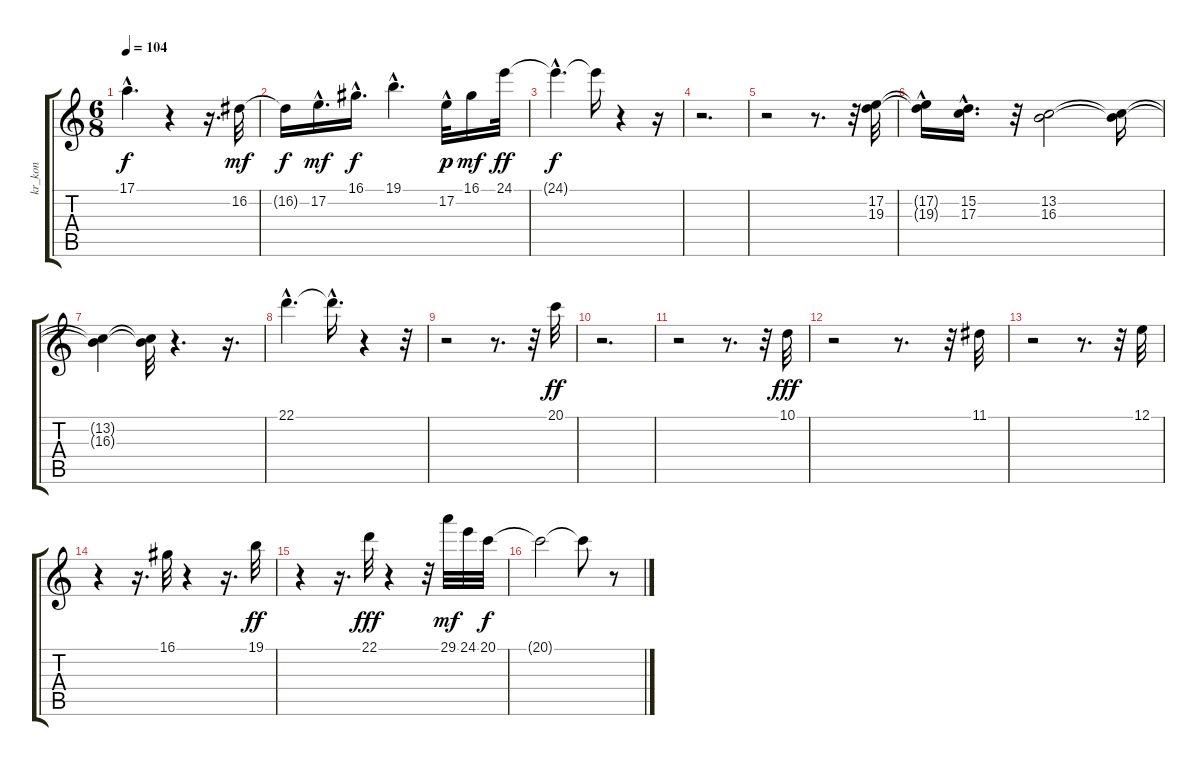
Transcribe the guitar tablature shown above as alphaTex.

\track ("kr_kon" "kr_kon") {instrument vibraphone}
\staff {score tabs}
\tuning (E4 B3 G3 D3 A2 E2) {hide}
\ts (6 8)
\tempo 104
\clef g2
\ks c
17.1{hac t}.4{d dy f} r.4 r.16{d} 16.2.32{dy mf} |
16.2{t}.16{dy f} 17.2{hac}.16{d dy mf} 16.1{hac}.16{d dy f} 19.1{hac}.4{d} 17.2{hac}.32{dy p} 16.1.16{dy mf} 24.1.32{dy ff} |
24.1{hac t}.4{d dy f} 24.1{t}.16 r.4 r.16 |
r.2{d} |
r.2 r.8{d} r.32 (17.2 19.3).32 |
(17.2{t} 19.3{hac t}).16 (15.2{hac} 17.3{hac}).16{d} r.32 (13.2 16.3).2 (13.2{t} 16.3{t}).16 |
(13.2{t} 16.3{t}).4 (13.2{t} 16.3{t}).32 r.4{d} r.16{d} |
22.1{hac}.4{d} 22.1{hac t}.16{d} r.4 r.32 |
r.2 r.8{d} r.32 20.1.32{dy ff} |
r.2{d} |
r.2 r.8{d} r.32 10.1.32{dy fff} |
r.2 r.8{d} r.32 11.1.32 |
r.2 r.8{d} r.32 12.1.32 |
r.4 r.16{d} 16.1.32 r.4 r.16{d} 19.1.32{dy ff} |
r.4 r.16{d} 22.1.32{dy fff} r.4 r.32 29.1.32{dy mf} 24.1.32 20.1.32{dy f} |
20.1{t}.2 20.1{t}.8 r.8
